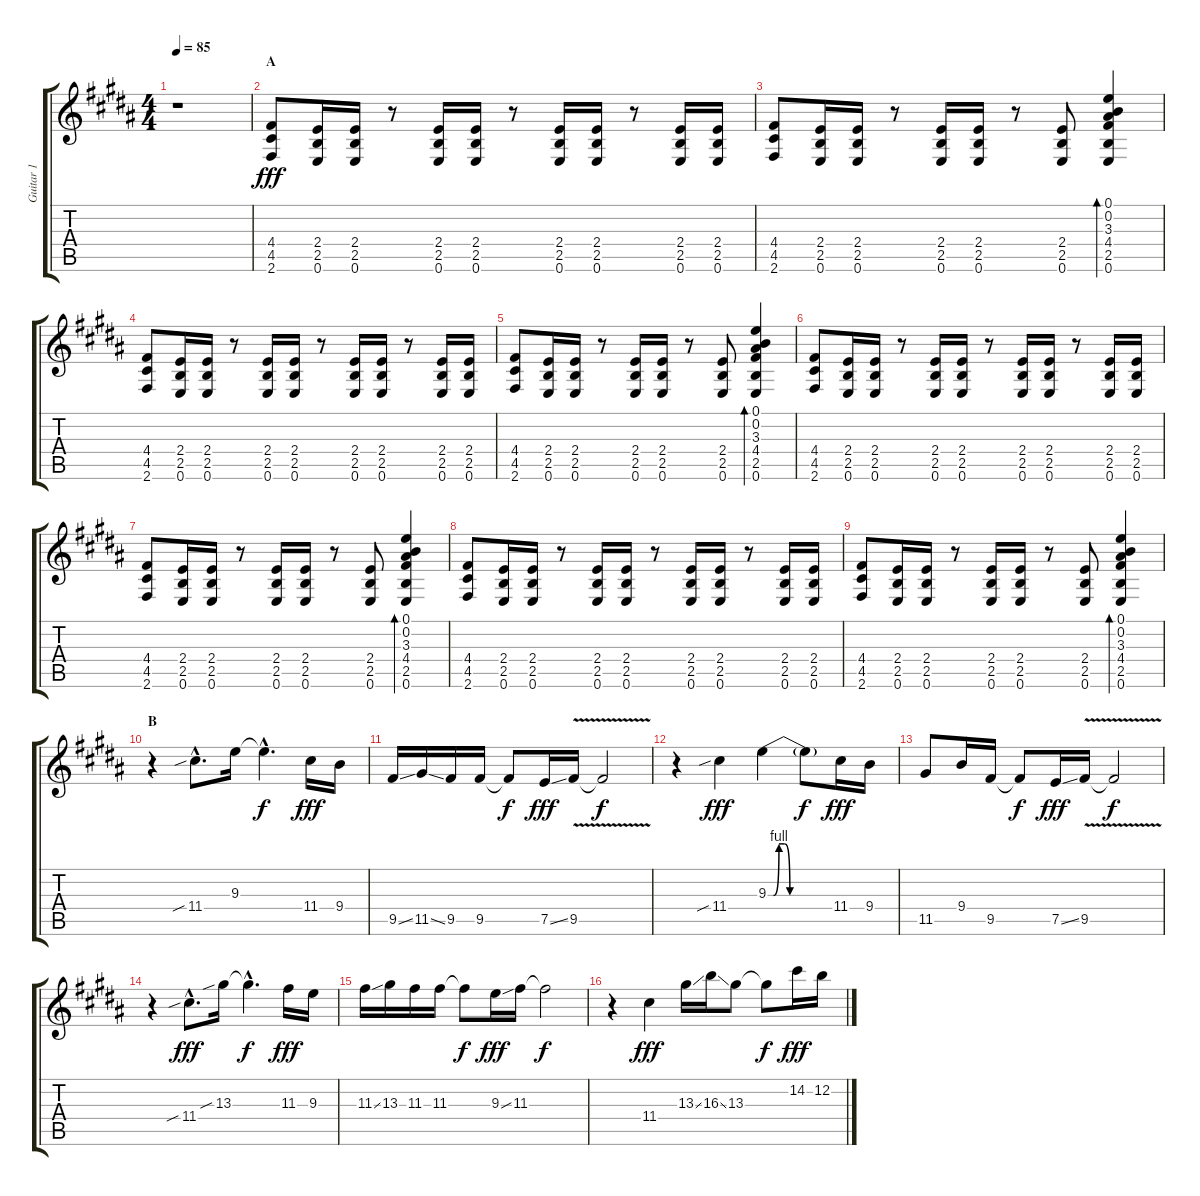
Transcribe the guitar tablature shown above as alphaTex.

\track ("Guitar 1" "Guitar 1") {instrument distortionguitar}
\staff {score tabs}
\tuning (E4 B3 G3 D3 A2 E2) {hide}
\ts (4 4)
\tempo 85
\clef g2
\ks b
r.1{dy fff instrument distortionguitar} |
\section ("" "A")
(4.4 4.5 2.6).8 (2.4 2.5 0.6).16 (2.4 2.5 0.6).16 r.8 (2.4 2.5 0.6).16 (2.4 2.5 0.6).16 r.8 (2.4 2.5 0.6).16 (2.4 2.5 0.6).16 r.8 (2.4 2.5 0.6).16 (2.4 2.5 0.6).16 |
(4.4 4.5 2.6).8 (2.4 2.5 0.6).16 (2.4 2.5 0.6).16 r.8 (2.4 2.5 0.6).16 (2.4 2.5 0.6).16 r.8 (2.4 2.5 0.6).8 (0.1 0.2 3.3 4.4 2.5 0.6).4{bd 120} |
(4.4 4.5 2.6).8 (2.4 2.5 0.6).16 (2.4 2.5 0.6).16 r.8 (2.4 2.5 0.6).16 (2.4 2.5 0.6).16 r.8 (2.4 2.5 0.6).16 (2.4 2.5 0.6).16 r.8 (2.4 2.5 0.6).16 (2.4 2.5 0.6).16 |
(4.4 4.5 2.6).8 (2.4 2.5 0.6).16 (2.4 2.5 0.6).16 r.8 (2.4 2.5 0.6).16 (2.4 2.5 0.6).16 r.8 (2.4 2.5 0.6).8 (0.1 0.2 3.3 4.4 2.5 0.6).4{bd 120} |
(4.4 4.5 2.6).8 (2.4 2.5 0.6).16 (2.4 2.5 0.6).16 r.8 (2.4 2.5 0.6).16 (2.4 2.5 0.6).16 r.8 (2.4 2.5 0.6).16 (2.4 2.5 0.6).16 r.8 (2.4 2.5 0.6).16 (2.4 2.5 0.6).16 |
(4.4 4.5 2.6).8 (2.4 2.5 0.6).16 (2.4 2.5 0.6).16 r.8 (2.4 2.5 0.6).16 (2.4 2.5 0.6).16 r.8 (2.4 2.5 0.6).8 (0.1 0.2 3.3 4.4 2.5 0.6).4{bd 120} |
(4.4 4.5 2.6).8 (2.4 2.5 0.6).16 (2.4 2.5 0.6).16 r.8 (2.4 2.5 0.6).16 (2.4 2.5 0.6).16 r.8 (2.4 2.5 0.6).16 (2.4 2.5 0.6).16 r.8 (2.4 2.5 0.6).16 (2.4 2.5 0.6).16 |
(4.4 4.5 2.6).8 (2.4 2.5 0.6).16 (2.4 2.5 0.6).16 r.8 (2.4 2.5 0.6).16 (2.4 2.5 0.6).16 r.8 (2.4 2.5 0.6).8 (0.1 0.2 3.3 4.4 2.5 0.6).4{bd 120} |
\section ("" "B")
r.4{volume 16} 11.4{sib hac}.8{d} 9.3.16 9.3{hac t}.4{d dy f} 11.4.16{dy fff} 9.4.16 |
9.5{ss}.16 11.5{ss}.16 9.5.16 9.5.16 9.5{t}.8{dy f} 7.5{ss}.16{dy fff} 9.5{v}.16 9.5{t}.2{dy f} |
r.4 11.4{sib}.4{dy fff} 9.3{be (custom 0 0 5 0 10 4 15 4 20 0 60 0)}.4 9.3{t}.8{dy f} 11.4.16{dy fff} 9.4.16 |
11.5.8 9.4.16 9.5.16 9.5{t}.8{dy f} 7.5{ss}.16{dy fff} 9.5{v}.16 9.5{t}.2{dy f} |
r.4 11.4{sib hac}.8{d dy fff} 13.3{sib}.16 13.3{hac t}.4{d dy f} 11.3.16{dy fff} 9.3.16 |
11.3{ss}.16 13.3.16 11.3.16 11.3.16 11.3{t}.8{dy f} 9.3{ss}.16{dy fff} 11.3.16 11.3{t}.2{dy f} |
r.4 11.4.4{dy fff} 13.3{ss}.16 16.3{ss}.16 13.3.8 13.3{t}.8{dy f} 14.2.16{dy fff} 12.2.16
